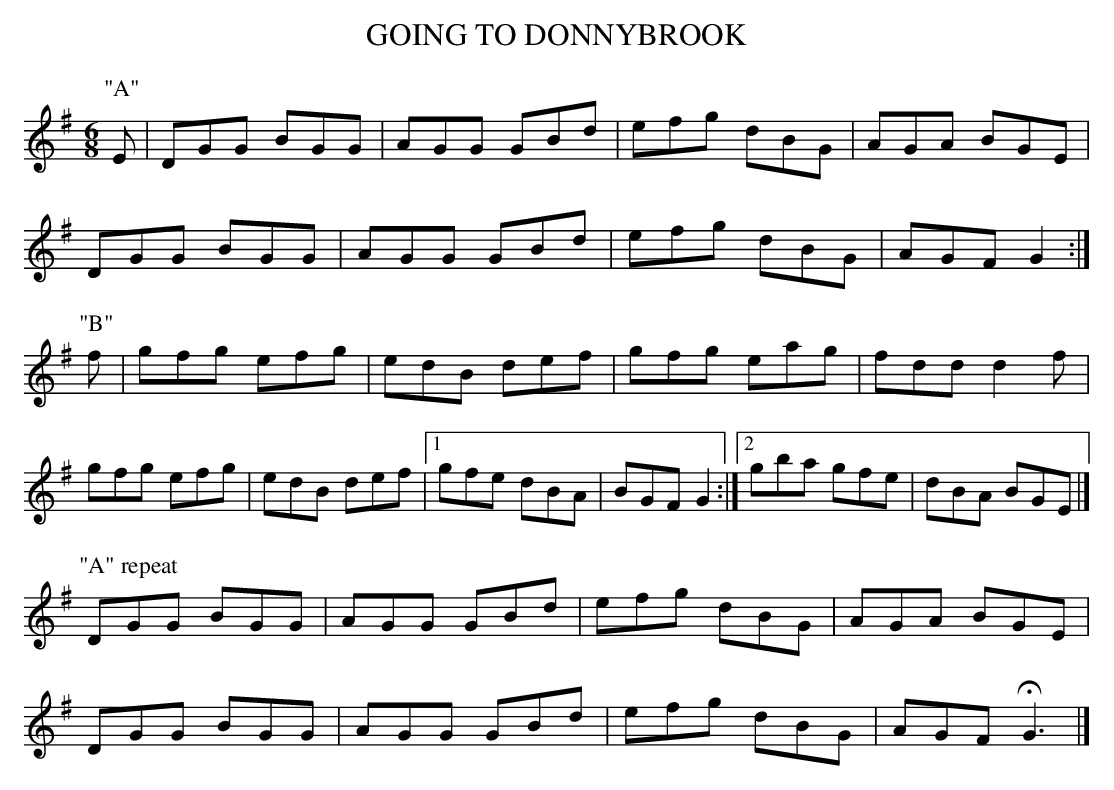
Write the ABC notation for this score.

X:1
T:GOING TO DONNYBROOK
M:6/8
L:1/8
K:G
P:"A"
E|DGG BGG|AGG GBd|efg dBG|AGA BGE|
DGG BGG|AGG GBd|efg dBG|AGF G2:|
P:"B"
f|gfg efg|edB def|gfg eag|fdd d2f|
gfg efg|edB def|1 gfe dBA|BGF G2:|\
[2 gba gfe|dBA BGE|]
P:"A" repeat
DGG BGG|AGG GBd|efg dBG|AGA BGE|
DGG BGG|AGG GBd|efg dBG|AGF HG3|]
